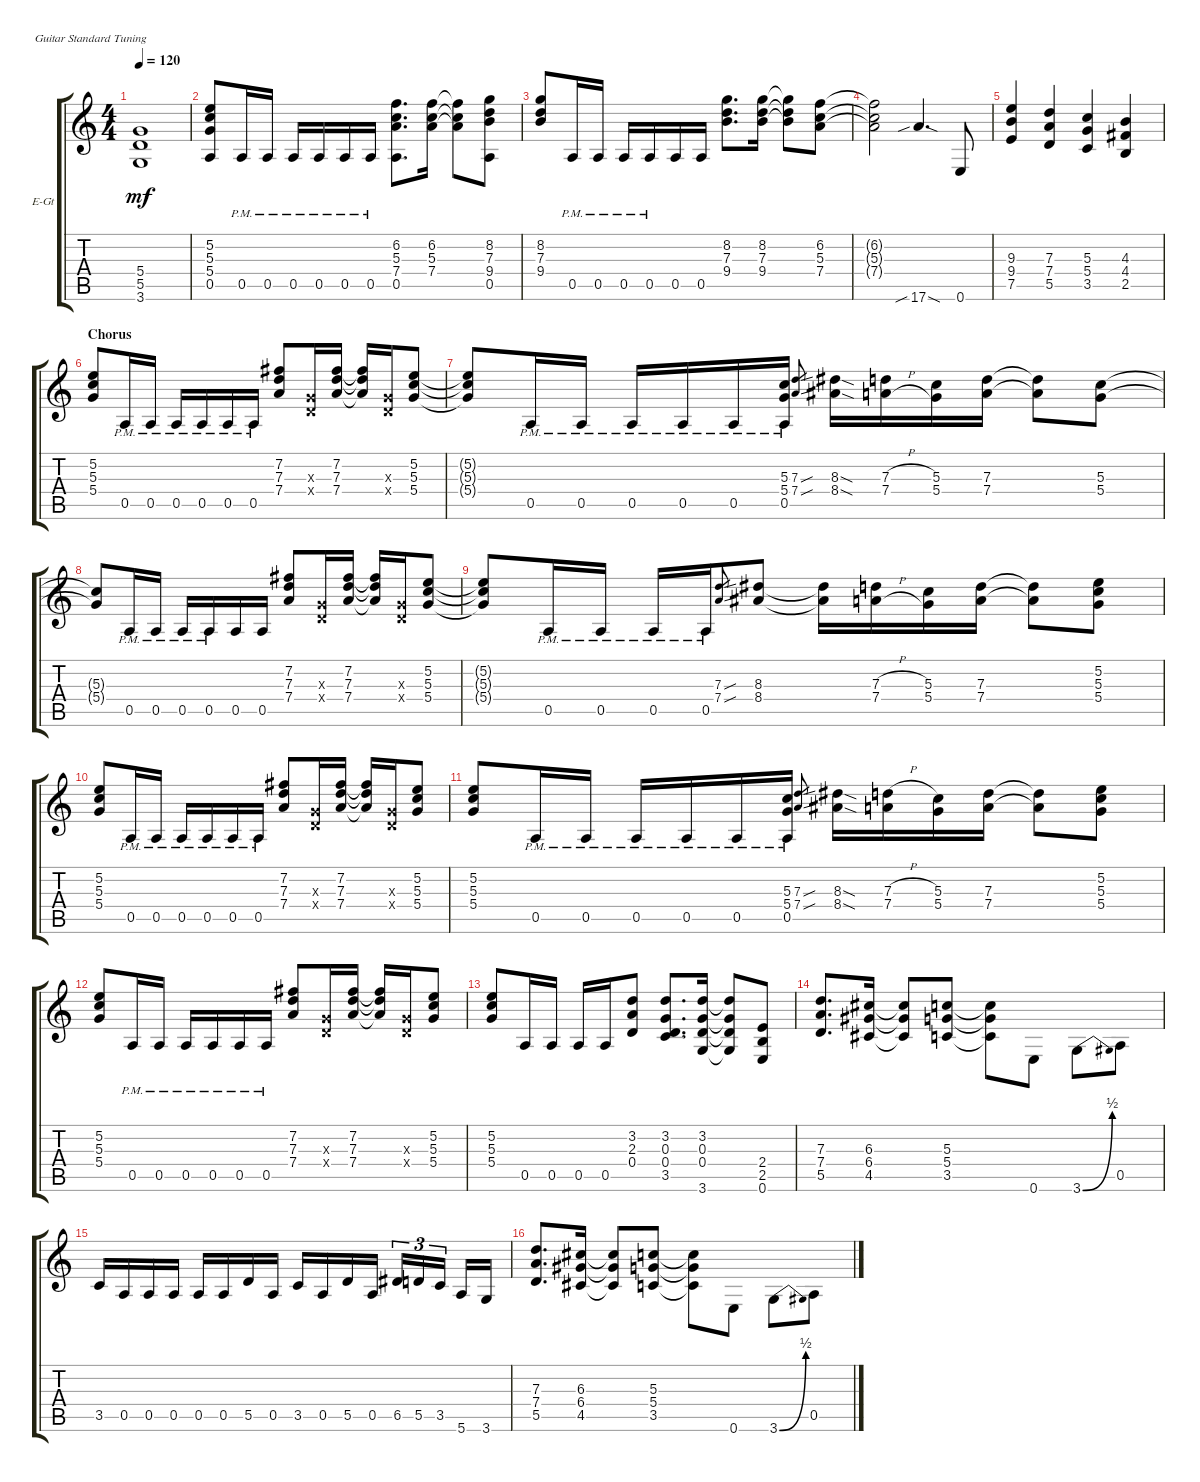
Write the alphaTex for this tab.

\defaultSystemsLayout 4
\bracketExtendMode groupsimilarinstruments
\firstSystemTrackNameOrientation horizontal
\otherSystemsTrackNameOrientation horizontal
\track ("VINNIE VINCENT" "E-Gt") {solo instrument distortionguitar}
\staff {score tabs}
\tuning (E4 B3 G3 D3 A2 E2)
\ts (4 4)
\tempo 120
\clef g2
\ks c
(5.4 5.5 3.6).1{dy mf} |
(0.5 5.4 5.3 5.2).8 0.5{pm}.16 0.5{pm}.16 0.5{pm}.16 0.5{pm}.16 0.5{pm}.16 0.5{pm}.16 (0.5 7.4 5.3 6.2).8{d} (6.2 5.3 7.4).16 (6.2{t} 5.3{t} 7.4{t}).8{beam invert} (0.5 9.4 7.3 8.2).8 |
(8.2 7.3 9.4).8 0.5{pm}.16 0.5{pm}.16 0.5{pm}.16 0.5{pm}.16 0.5.16 0.5.16 (9.4 7.3 8.2).8{d} (8.2 7.3 9.4).16 (8.2{t} 7.3{t} 9.4{t}).8 (7.4 5.3 6.2).8 |
(7.4{t} 5.3{t} 6.2{t}).2 17.6{sib sod}.4{d} 0.6.8 |
(7.5 9.4 9.3).4 (7.3 7.4 5.5).4 (3.5 5.4 5.3).4 (4.3 4.4 2.5).4 |
\section ("" "Chorus")
(5.2 5.3 5.4).8 0.5{pm}.16 0.5{pm}.16 0.5{pm}.16 0.5{pm}.16 0.5{pm}.16 0.5{pm}.16 (7.2 7.3 7.4).8 (0.4{x} 0.3{x}).16 (7.2 7.3 7.4).16 (7.2{t} 7.3{t} 7.4{t}).16 (0.4{x} 0.3{x}).16 (5.2 5.3 5.4).8 |
(5.2{t} 5.3{t} 5.4{t}).8 0.5{pm}.16 0.5{pm}.16 0.5{pm}.16 0.5{pm}.16 0.5{pm}.16 (0.5{pm} 5.4 5.3).16 (7.3{sou} 7.4{sou}).8{gr} (8.3{sod} 8.4{sod}).16 (7.3{h} 7.4{h}).16 (5.4 5.3).16 (7.3 7.4).16 (7.3{t} 7.4{t}).8 (5.4 5.3).8 |
(5.4{t} 5.3{t}).8 0.5{pm}.16 0.5{pm}.16 0.5{pm}.16 0.5{pm}.16 0.5.16 0.5.16 (7.2 7.3 7.4).8 (0.4{x} 0.3{x}).16 (7.2 7.3 7.4).16 (7.2{t} 7.3{t} 7.4{t}).16 (0.4{x} 0.3{x}).16 (5.2 5.3 5.4).8 |
(5.2{t} 5.3{t} 5.4{t}).8 0.5{pm}.16 0.5{pm}.16 0.5{pm}.16 0.5{pm}.16 (7.3{sou} 7.4{sou}).8{gr} (8.4 8.3).8 (8.4{t} 8.3{t}).16 (7.3{h} 7.4{h}).16 (5.4 5.3).16 (7.4 7.3).16 (7.4{t} 7.3{t}).8 (5.2 5.3 5.4).8 |
(5.2 5.3 5.4).8 0.5{pm}.16 0.5{pm}.16 0.5{pm}.16 0.5{pm}.16 0.5{pm}.16 0.5{pm}.16 (7.4 7.3 7.2).8 (0.3{x} 0.4{x}).16 (7.4 7.3 7.2).16 (7.4{t} 7.3{t} 7.2{t}).16 (0.3{x} 0.4{x}).16 (5.4 5.3 5.2).8 |
(5.2 5.3 5.4).8 0.5{pm}.16 0.5{pm}.16 0.5{pm}.16 0.5{pm}.16 0.5{pm}.16 (0.5{pm} 5.4 5.3).16 (7.3{sou} 7.4{sou}).8{gr} (8.4{sod} 8.3{sod}).16 (7.4 7.3{h}).16 (5.4 5.3).16 (7.3 7.4).16 (7.3{t} 7.4{t}).8 (5.2 5.3 5.4).8 |
(5.2 5.3 5.4).8 0.5{pm}.16 0.5{pm}.16 0.5{pm}.16 0.5{pm}.16 0.5{pm}.16 0.5{pm}.16 (7.4 7.3 7.2).8 (0.3{x} 0.4{x}).16 (7.4 7.3 7.2).16 (7.4{t} 7.3{t} 7.2{t}).16 (0.3{x} 0.4{x}).16 (5.4 5.3 5.2).8 |
(5.2 5.3 5.4).8 0.5.16 0.5.16 0.5.16 0.5.16 (0.4 2.3 3.2).8 (3.5 0.4 0.3 3.2).8{d} (3.2 0.3 0.4 3.6).16 (3.2{t} 0.3{t} 0.4{t} 3.6{t}).8 (0.6 2.5 2.4).8 |
(5.5 7.4 7.3).8{d} (6.4 4.5 6.3).16 (6.4{t} 4.5{t} 6.3{t}).8 (3.5 5.4 5.3).8 (3.5{t} 5.4{t} 5.3{t}).8 0.6.8 3.6{be (bend 0 0 20.4 2)}.8{beam invert} 0.5.8 |
3.5.16 0.5.16 0.5.16 0.5.16 0.5.16 0.5.16 5.5.16 0.5.16 3.5.16 0.5.16 5.5.16 0.5.16 6.5.16{tu (3 2)} 5.5.16{tu (3 2)} 3.5.16{tu (3 2)} 5.6.16 3.6.16 |
(5.5 7.4 7.3).8{d} (6.4 4.5 6.3).16 (6.4{t} 4.5{t} 6.3{t}).8 (3.5 5.4 5.3).8 (3.5{t} 5.4{t} 5.3{t}).8 0.6.8 3.6{be (bend 0 0 20.4 2)}.8{beam invert} 0.5.8
